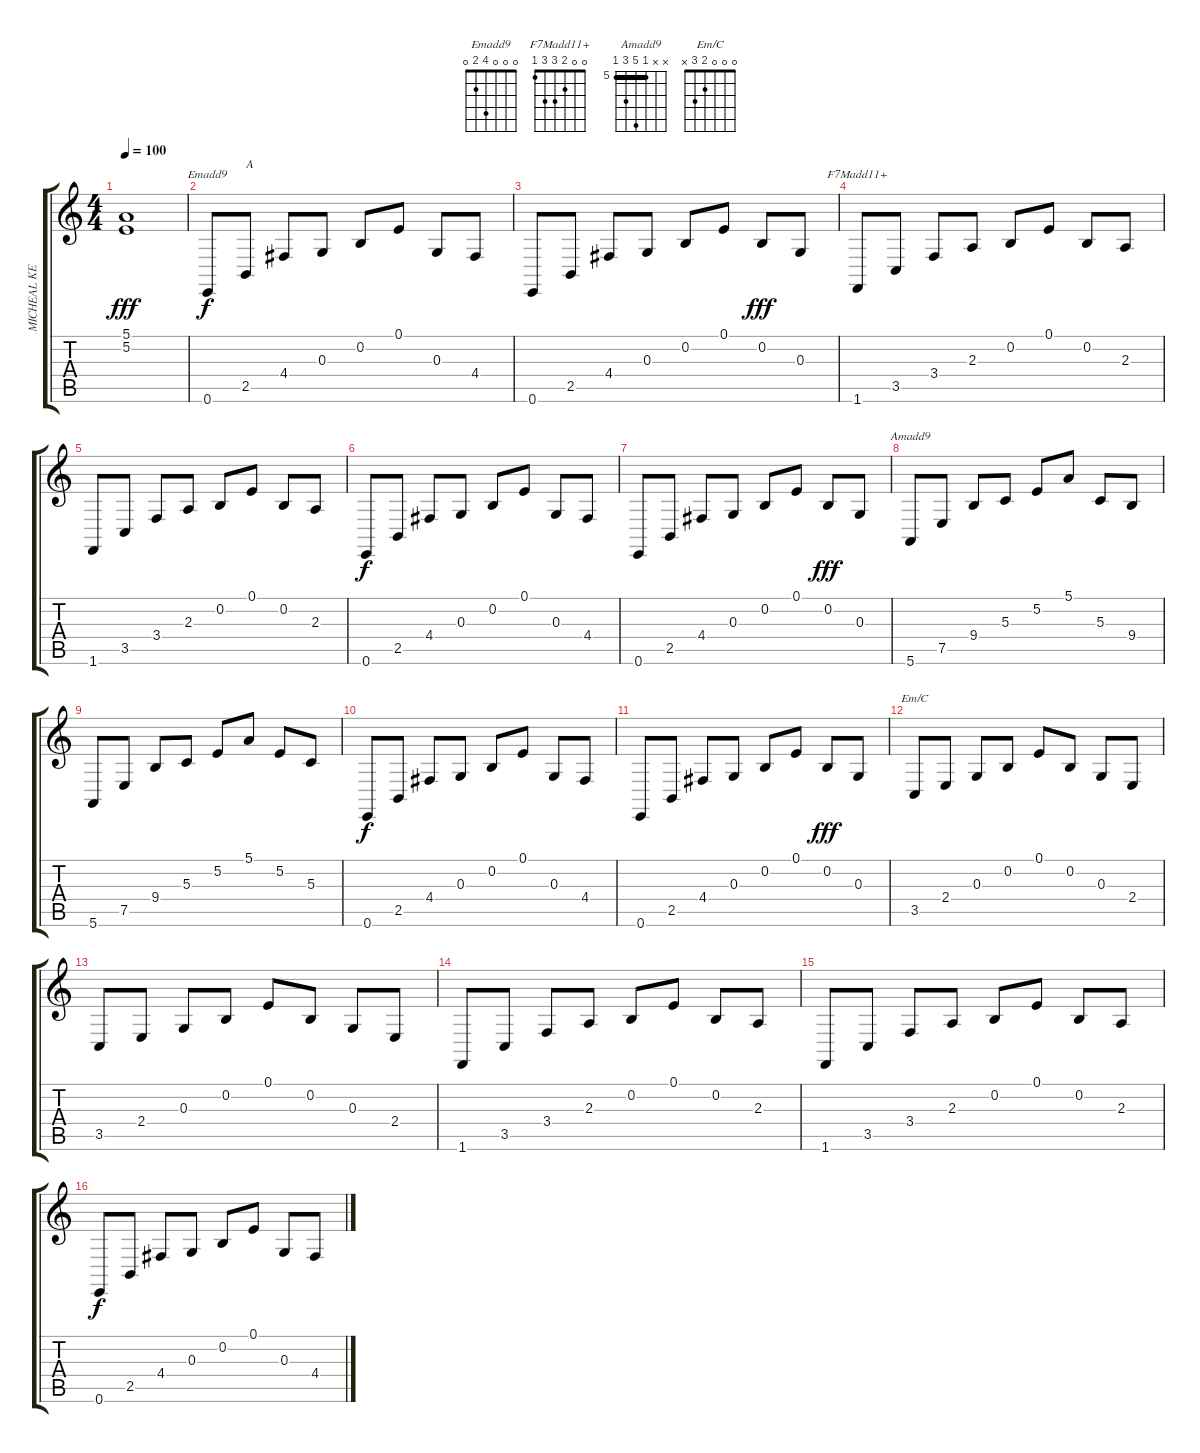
\track ("MICHEAL KENNEALY" "MICHEAL KE") {instrument sitar}
\staff {score tabs}
\tuning (E4 B3 G3 D3 A2 E2) {hide}
\chord ("Emadd9" 0 0 0 4 2 0)
\chord ("F7Madd11+" 0 0 2 3 3 1)
\chord ("Amadd9" x x 5 9 7 5) {firstfret 5 barre 5}
\chord ("Em/C" 0 0 0 2 3 x)
\ts (4 4)
\tempo 100
\clef g2
\ks c
(5.1 5.2).1{dy fff} |
0.6.8{ch "Emadd9" dy f} 2.5.8{txt "A"} 4.4.8 0.3.8 0.2.8 0.1.8 0.3.8 4.4.8 |
0.6.8 2.5.8 4.4.8 0.3.8 0.2.8 0.1.8 0.2.8{dy fff} 0.3.8 |
1.6.8{ch "F7Madd11+"} 3.5.8 3.4.8 2.3.8 0.2.8 0.1.8 0.2.8 2.3.8 |
1.6.8 3.5.8 3.4.8 2.3.8 0.2.8 0.1.8 0.2.8 2.3.8 |
0.6.8{dy f} 2.5.8 4.4.8 0.3.8 0.2.8 0.1.8 0.3.8 4.4.8 |
0.6.8 2.5.8 4.4.8 0.3.8 0.2.8 0.1.8 0.2.8{dy fff} 0.3.8 |
5.6.8{ch "Amadd9"} 7.5.8 9.4.8 5.3.8 5.2.8 5.1.8 5.3.8 9.4.8 |
5.6.8 7.5.8 9.4.8 5.3.8 5.2.8 5.1.8 5.2.8 5.3.8 |
0.6.8{dy f} 2.5.8 4.4.8 0.3.8 0.2.8 0.1.8 0.3.8 4.4.8 |
0.6.8 2.5.8 4.4.8 0.3.8 0.2.8 0.1.8 0.2.8{dy fff} 0.3.8 |
3.5.8{ch "Em/C"} 2.4.8 0.3.8 0.2.8 0.1.8 0.2.8 0.3.8 2.4.8 |
3.5.8 2.4.8 0.3.8{txt ""} 0.2.8 0.1.8 0.2.8 0.3.8 2.4.8 |
1.6.8 3.5.8 3.4.8 2.3.8 0.2.8 0.1.8 0.2.8 2.3.8 |
1.6.8 3.5.8 3.4.8 2.3.8 0.2.8 0.1.8 0.2.8 2.3.8 |
0.6.8{dy f} 2.5.8 4.4.8 0.3.8 0.2.8 0.1.8 0.3.8 4.4.8
